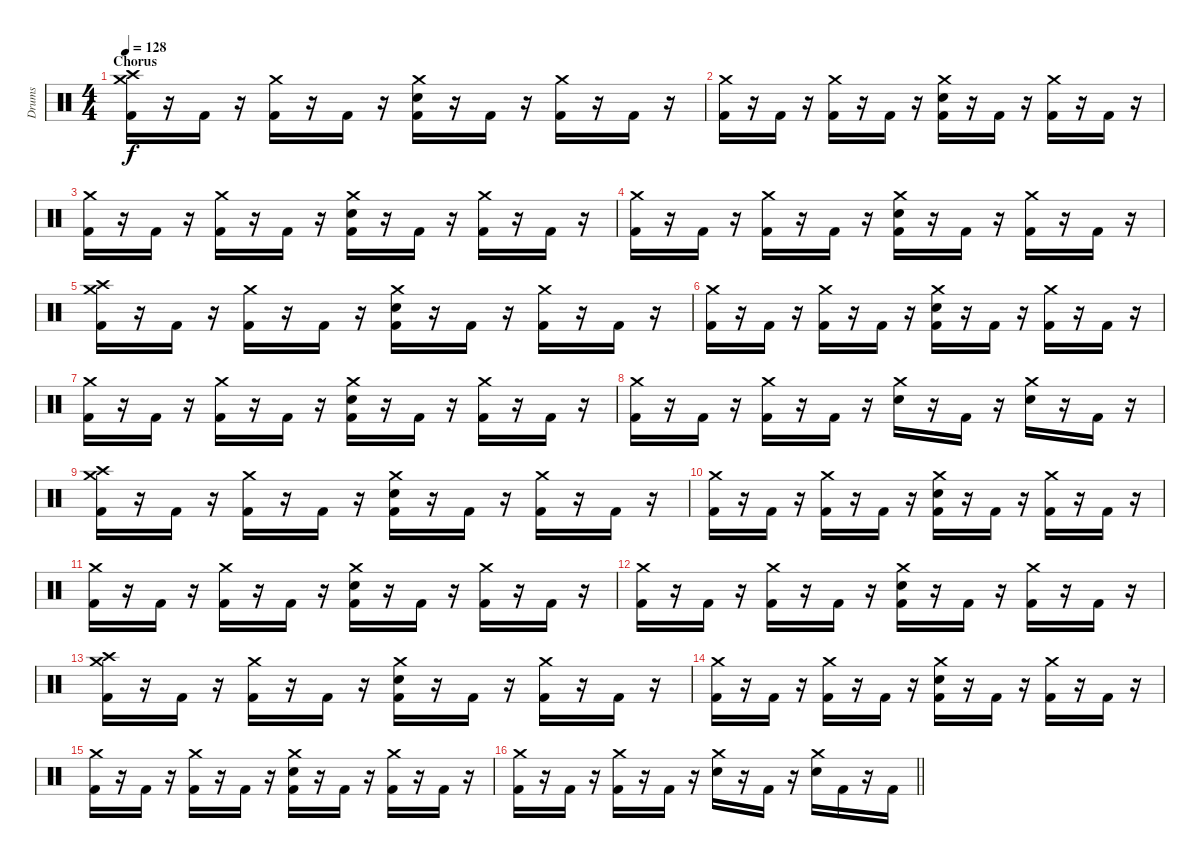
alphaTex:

\track ("Drums" "Drums") {instrument percussion}
\staff {score}
\articulation defaults
\ts (4 4)
\section ("" "Chorus")
\tempo 128
\clef neutral
\ks c
("Crash medium (hit)" "Crash high (hit)" "Kick (hit) 2").16{dy f} r.16 "Kick (hit) 2".16 r.16 ("Crash medium (hit)" "Kick (hit) 2").16 r.16 "Kick (hit) 2".16 r.16 ("Crash medium (hit)" "Electric Snare (hit)" "Kick (hit) 2").16 r.16 "Kick (hit) 2".16 r.16 ("Crash medium (hit)" "Kick (hit) 2").16 r.16 "Kick (hit) 2".16 r.16 |
("Crash medium (hit)" "Kick (hit) 2").16 r.16 "Kick (hit) 2".16 r.16 ("Crash medium (hit)" "Kick (hit) 2").16 r.16 "Kick (hit) 2".16 r.16 ("Crash medium (hit)" "Electric Snare (hit)" "Kick (hit) 2").16 r.16 "Kick (hit) 2".16 r.16 ("Crash medium (hit)" "Kick (hit) 2").16 r.16 "Kick (hit) 2".16 r.16 |
("Crash medium (hit)" "Kick (hit) 2").16 r.16 "Kick (hit) 2".16 r.16 ("Crash medium (hit)" "Kick (hit) 2").16 r.16 "Kick (hit) 2".16 r.16 ("Crash medium (hit)" "Electric Snare (hit)" "Kick (hit) 2").16 r.16 "Kick (hit) 2".16 r.16 ("Crash medium (hit)" "Kick (hit) 2").16 r.16 "Kick (hit) 2".16 r.16 |
("Crash medium (hit)" "Kick (hit) 2").16 r.16 "Kick (hit) 2".16 r.16 ("Crash medium (hit)" "Kick (hit) 2").16 r.16 "Kick (hit) 2".16 r.16 ("Crash medium (hit)" "Electric Snare (hit)" "Kick (hit) 2").16 r.16 "Kick (hit) 2".16 r.16 ("Crash medium (hit)" "Kick (hit) 2").16 r.16 "Kick (hit) 2".16 r.16 |
("Crash medium (hit)" "Crash high (hit)" "Kick (hit) 2").16 r.16 "Kick (hit) 2".16 r.16 ("Crash medium (hit)" "Kick (hit) 2").16 r.16 "Kick (hit) 2".16 r.16 ("Crash medium (hit)" "Electric Snare (hit)" "Kick (hit) 2").16 r.16 "Kick (hit) 2".16 r.16 ("Crash medium (hit)" "Kick (hit) 2").16 r.16 "Kick (hit) 2".16 r.16 |
("Crash medium (hit)" "Kick (hit) 2").16 r.16 "Kick (hit) 2".16 r.16 ("Crash medium (hit)" "Kick (hit) 2").16 r.16 "Kick (hit) 2".16 r.16 ("Crash medium (hit)" "Electric Snare (hit)" "Kick (hit) 2").16 r.16 "Kick (hit) 2".16 r.16 ("Crash medium (hit)" "Kick (hit) 2").16 r.16 "Kick (hit) 2".16 r.16 |
("Crash medium (hit)" "Kick (hit) 2").16 r.16 "Kick (hit) 2".16 r.16 ("Crash medium (hit)" "Kick (hit) 2").16 r.16 "Kick (hit) 2".16 r.16 ("Crash medium (hit)" "Electric Snare (hit)" "Kick (hit) 2").16 r.16 "Kick (hit) 2".16 r.16 ("Crash medium (hit)" "Kick (hit) 2").16 r.16 "Kick (hit) 2".16 r.16 |
("Crash medium (hit)" "Kick (hit) 2").16 r.16 "Kick (hit) 2".16 r.16 ("Crash medium (hit)" "Kick (hit) 2").16 r.16 "Kick (hit) 2".16 r.16 ("Crash medium (hit)" "Electric Snare (hit)").16 r.16 "Kick (hit) 2".16 r.16 ("Crash medium (hit)" "Electric Snare (hit)").16 r.16 "Kick (hit) 2".16 r.16 |
("Crash medium (hit)" "Crash high (hit)" "Kick (hit) 2").16 r.16 "Kick (hit) 2".16 r.16 ("Crash medium (hit)" "Kick (hit) 2").16 r.16 "Kick (hit) 2".16 r.16 ("Crash medium (hit)" "Electric Snare (hit)" "Kick (hit) 2").16 r.16 "Kick (hit) 2".16 r.16 ("Crash medium (hit)" "Kick (hit) 2").16 r.16 "Kick (hit) 2".16 r.16 |
("Crash medium (hit)" "Kick (hit) 2").16 r.16 "Kick (hit) 2".16 r.16 ("Crash medium (hit)" "Kick (hit) 2").16 r.16 "Kick (hit) 2".16 r.16 ("Crash medium (hit)" "Electric Snare (hit)" "Kick (hit) 2").16 r.16 "Kick (hit) 2".16 r.16 ("Crash medium (hit)" "Kick (hit) 2").16 r.16 "Kick (hit) 2".16 r.16 |
("Crash medium (hit)" "Kick (hit) 2").16 r.16 "Kick (hit) 2".16 r.16 ("Crash medium (hit)" "Kick (hit) 2").16 r.16 "Kick (hit) 2".16 r.16 ("Crash medium (hit)" "Electric Snare (hit)" "Kick (hit) 2").16 r.16 "Kick (hit) 2".16 r.16 ("Crash medium (hit)" "Kick (hit) 2").16 r.16 "Kick (hit) 2".16 r.16 |
("Crash medium (hit)" "Kick (hit) 2").16 r.16 "Kick (hit) 2".16 r.16 ("Crash medium (hit)" "Kick (hit) 2").16 r.16 "Kick (hit) 2".16 r.16 ("Crash medium (hit)" "Electric Snare (hit)" "Kick (hit) 2").16 r.16 "Kick (hit) 2".16 r.16 ("Crash medium (hit)" "Kick (hit) 2").16 r.16 "Kick (hit) 2".16 r.16 |
("Crash medium (hit)" "Crash high (hit)" "Kick (hit) 2").16 r.16 "Kick (hit) 2".16 r.16 ("Crash medium (hit)" "Kick (hit) 2").16 r.16 "Kick (hit) 2".16 r.16 ("Crash medium (hit)" "Electric Snare (hit)" "Kick (hit) 2").16 r.16 "Kick (hit) 2".16 r.16 ("Crash medium (hit)" "Kick (hit) 2").16 r.16 "Kick (hit) 2".16 r.16 |
("Crash medium (hit)" "Kick (hit) 2").16 r.16 "Kick (hit) 2".16 r.16 ("Crash medium (hit)" "Kick (hit) 2").16 r.16 "Kick (hit) 2".16 r.16 ("Crash medium (hit)" "Electric Snare (hit)" "Kick (hit) 2").16 r.16 "Kick (hit) 2".16 r.16 ("Crash medium (hit)" "Kick (hit) 2").16 r.16 "Kick (hit) 2".16 r.16 |
("Crash medium (hit)" "Kick (hit) 2").16 r.16 "Kick (hit) 2".16 r.16 ("Crash medium (hit)" "Kick (hit) 2").16 r.16 "Kick (hit) 2".16 r.16 ("Crash medium (hit)" "Electric Snare (hit)" "Kick (hit) 2").16 r.16 "Kick (hit) 2".16 r.16 ("Crash medium (hit)" "Kick (hit) 2").16 r.16 "Kick (hit) 2".16 r.16 |
\barLineRight lightlight
("Crash medium (hit)" "Kick (hit) 2").16 r.16 "Kick (hit) 2".16 r.16 ("Crash medium (hit)" "Kick (hit) 2").16 r.16 "Kick (hit) 2".16 r.16 ("Crash medium (hit)" "Electric Snare (hit)").16 r.16 "Kick (hit) 2".16 r.16 ("Crash medium (hit)" "Electric Snare (hit)").16 "Kick (hit) 2".16 r.16 "Kick (hit) 2".16
